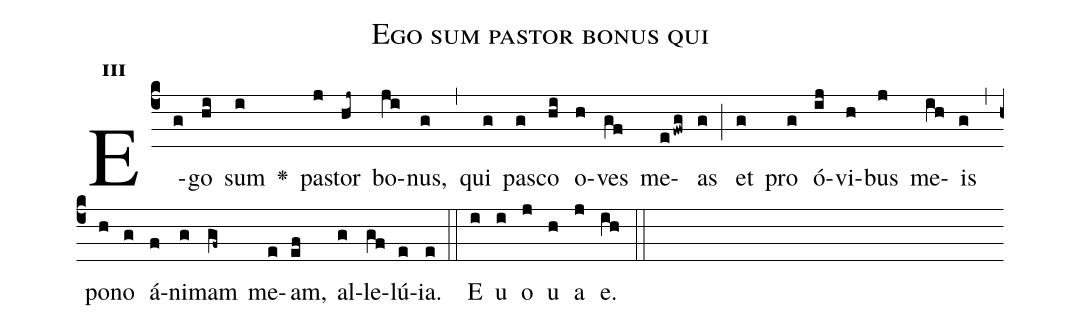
name:Ego sum pastor bonus qui;
office-part:Antiphona;
mode:3;
%%
initial-style: 1;
name: Ego sum pastor bonus qui
book: Antiphonae & Responsoria/Tomus II, p. 191;
occasion: Hebdomada IV Paschae Dominica;
office-part: Vesperae I Ant E;
user-notes: ;
commentary: ;
annotation: 3a;
centering-scheme: english;
fontsize: 12;
font: OFLSortsMillGoudy;
height: 11;
width: 4.5;
%%
(c4)E(g)go(hi) sum(i) <v>\greheightstar</v>() pa(j)stor(hj~) bo(ji)nus,(g) (,) qui(g) pa(g)sco(hi) o(h)ves(gf) me(efwg)as(g) (;) et(g) pro(g) ó(ij)vi(h)bus(j) me(ih)is(g) (,) po(h)no(g) á(f)ni(g)mam(gf~) me(e)am,(ef) al(g)le(gf)lú(e)ia.(e) (::)
E(i) u(i) o(j) u(h) a(j) e.(ih) (::)
